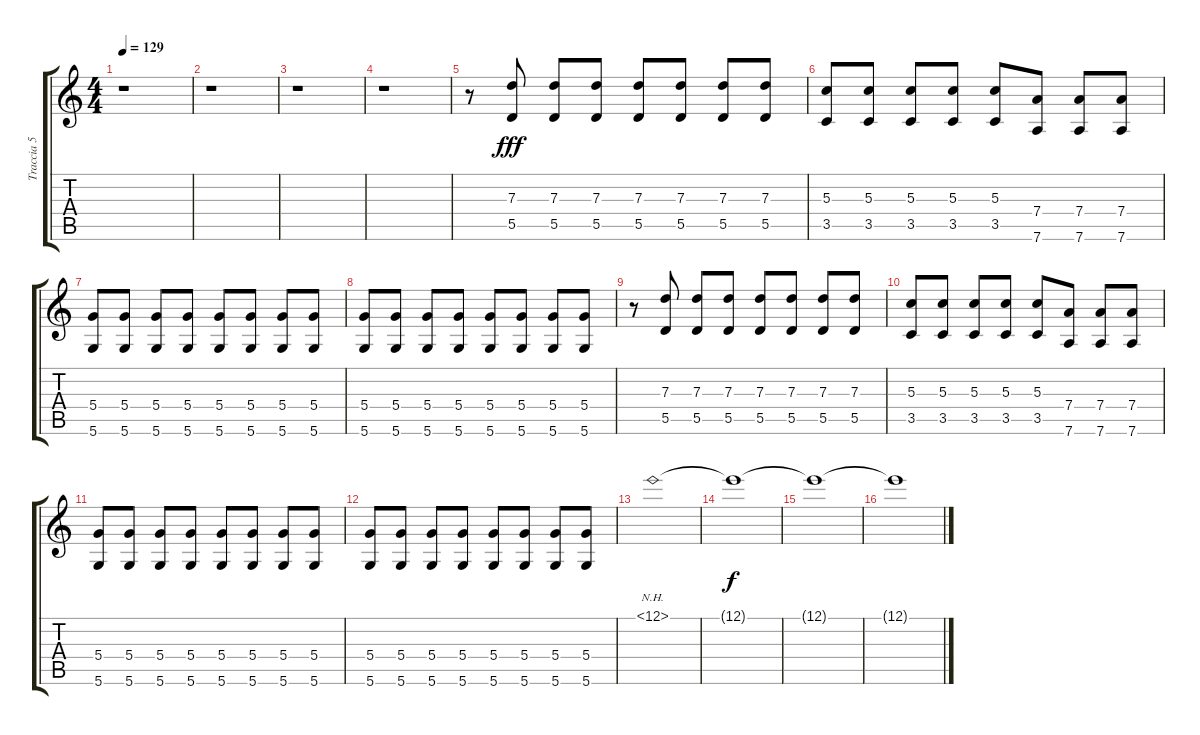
\track ("Traccia 5" "Traccia 5") {instrument overdrivenguitar}
\staff {score tabs}
\tuning (E4 B3 G3 D3 A2 D2) {hide}
\ts (4 4)
\tempo 129
\clef g2
\ks c
r.1{dy fff} |
r.1 |
r.1 |
r.1 |
r.8 (7.3 5.5).8 (7.3 5.5).8 (7.3 5.5).8 (7.3 5.5).8 (7.3 5.5).8 (7.3 5.5).8 (7.3 5.5).8 |
(5.3 3.5).8 (5.3 3.5).8 (5.3 3.5).8 (5.3 3.5).8 (5.3 3.5).8 (7.4 7.6).8 (7.4 7.6).8 (7.4 7.6).8 |
(5.4 5.6).8 (5.4 5.6).8 (5.4 5.6).8 (5.4 5.6).8 (5.4 5.6).8 (5.4 5.6).8 (5.4 5.6).8 (5.4 5.6).8 |
(5.4 5.6).8 (5.4 5.6).8 (5.4 5.6).8 (5.4 5.6).8 (5.4 5.6).8 (5.4 5.6).8 (5.4 5.6).8 (5.4 5.6).8 |
r.8 (7.3 5.5).8 (7.3 5.5).8 (7.3 5.5).8 (7.3 5.5).8 (7.3 5.5).8 (7.3 5.5).8 (7.3 5.5).8 |
(5.3 3.5).8 (5.3 3.5).8 (5.3 3.5).8 (5.3 3.5).8 (5.3 3.5).8 (7.4 7.6).8 (7.4 7.6).8 (7.4 7.6).8 |
(5.4 5.6).8 (5.4 5.6).8 (5.4 5.6).8 (5.4 5.6).8 (5.4 5.6).8 (5.4 5.6).8 (5.4 5.6).8 (5.4 5.6).8 |
(5.4 5.6).8 (5.4 5.6).8 (5.4 5.6).8 (5.4 5.6).8 (5.4 5.6).8 (5.4 5.6).8 (5.4 5.6).8 (5.4 5.6).8 |
12.1{nh}.1 |
12.1{t}.1{dy f} |
12.1{t}.1 |
12.1{t}.1
